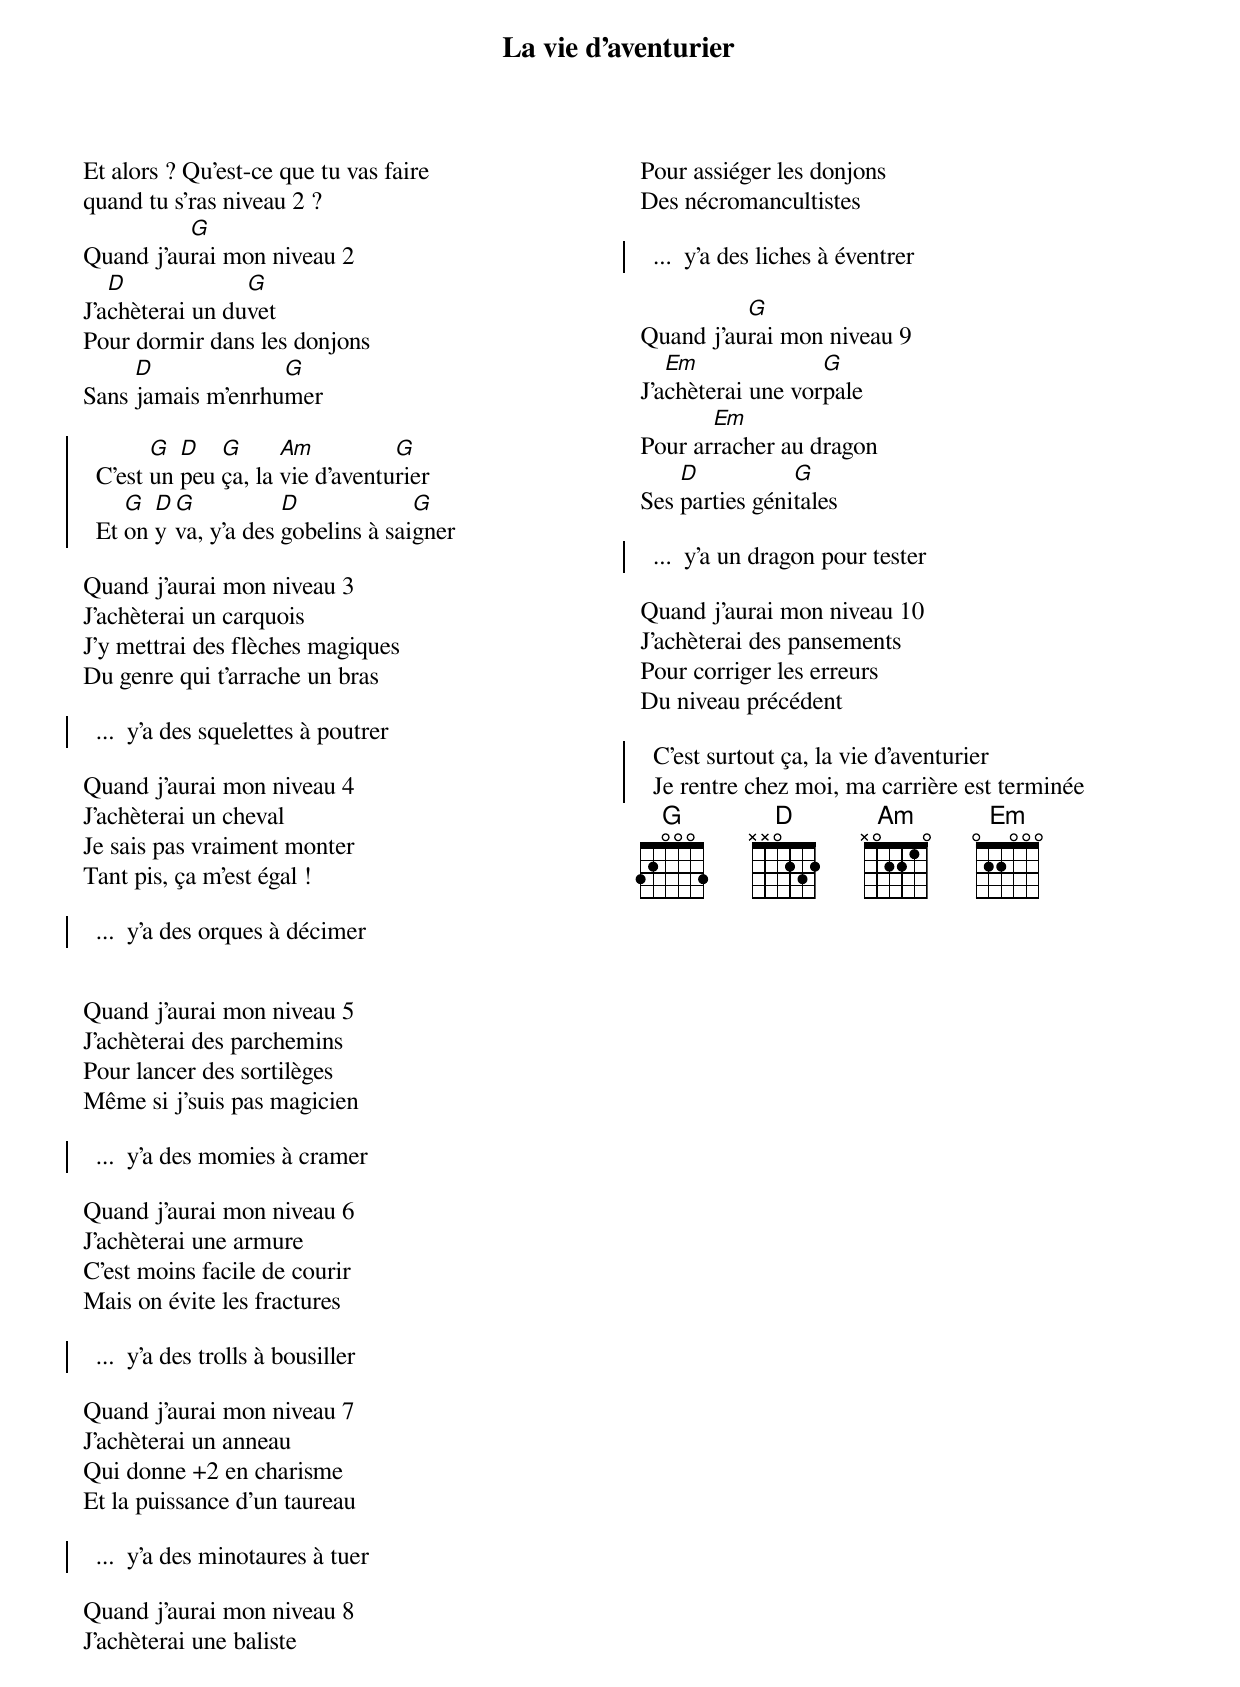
{title: La vie d'aventurier}
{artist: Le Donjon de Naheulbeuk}
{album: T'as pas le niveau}
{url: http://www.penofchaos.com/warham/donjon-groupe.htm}
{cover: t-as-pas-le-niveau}
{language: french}
{columns: 2}
{define: G frets 3 2 0 0 0 3}
{define: D frets X X 0 2 3 2}
{define: Am frets X 0 2 2 1 0}
{define: Em frets 0 2 2 0 0 0}

Et alors ? Qu'est-ce que tu vas faire
quand tu s'ras niveau 2 ?
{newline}
Quand j'au[G]rai mon niveau 2
J'a[D]chèterai un du[G]vet
Pour dormir dans les donjons
Sans [D]jamais m'enrhu[G]mer

{start_of_chorus}
  C'est [G]un [D]peu [G]ça, la [Am]vie d'aventu[G]rier
  Et [G]on [D]y [G]va, y'a des [D]gobelins à sai[G]gner
{end_of_chorus}

Quand j'aurai mon niveau 3
J'achèterai un carquois
J'y mettrai des flèches magiques
Du genre qui t'arrache un bras

{start_of_chorus}
  ...  y'a des squelettes à poutrer
{end_of_chorus}

Quand j'aurai mon niveau 4
J'achèterai un cheval
Je sais pas vraiment monter
Tant pis, ça m'est égal !

{start_of_chorus}
  ...  y'a des orques à décimer
{end_of_chorus}

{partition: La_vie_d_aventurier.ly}

Quand j'aurai mon niveau 5
J'achèterai des parchemins
Pour lancer des sortilèges
Même si j'suis pas magicien

{start_of_chorus}
  ...  y'a des momies à cramer
{end_of_chorus}

Quand j'aurai mon niveau 6
J'achèterai une armure
C'est moins facile de courir
Mais on évite les fractures

{start_of_chorus}
  ...  y'a des trolls à bousiller
{end_of_chorus}

Quand j'aurai mon niveau 7
J'achèterai un anneau
Qui donne +2 en charisme
Et la puissance d'un taureau

{start_of_chorus}
  ...  y'a des minotaures à tuer
{end_of_chorus}

Quand j'aurai mon niveau 8
J'achèterai une baliste
Pour assiéger les donjons
Des nécromancultistes

{start_of_chorus}
  ...  y'a des liches à éventrer
{end_of_chorus}

Quand j'au[G]rai mon niveau 9
J'a[Em]chèterai une vor[G]pale
Pour ar[Em]racher au dragon
Ses [D]parties géni[G]tales

{start_of_chorus}
  ...  y'a un dragon pour tester
{end_of_chorus}

Quand j'aurai mon niveau 10
J'achèterai des pansements
Pour corriger les erreurs
Du niveau précédent

{start_of_chorus}
  C'est surtout ça, la vie d'aventurier
  Je rentre chez moi, ma carrière est terminée
{end_of_chorus}
